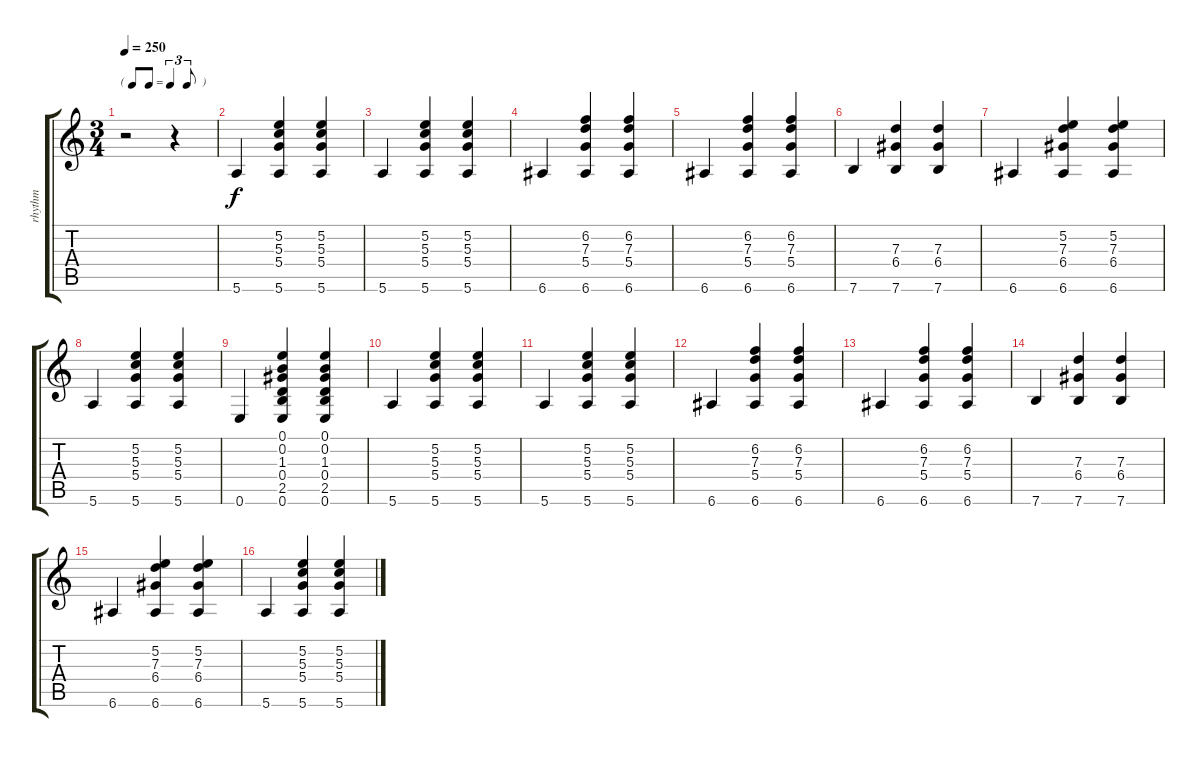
\track ("rhythm" "rhythm") {instrument acousticguitarnylon}
\staff {score tabs}
\tuning (E4 B3 G3 D3 A2 E2) {hide}
\ts (3 4)
\tf triplet8th
\tempo 250
\clef g2
\ks c
r.2{dy f instrument acousticguitarnylon} r.4 |
5.6.4 (5.2 5.3 5.4 5.6).4 (5.2 5.3 5.4 5.6).4 |
5.6.4 (5.2 5.3 5.4 5.6).4 (5.2 5.3 5.4 5.6).4 |
6.6.4 (6.2 7.3 5.4 6.6).4 (6.2 7.3 5.4 6.6).4 |
6.6.4 (6.2 7.3 5.4 6.6).4 (6.2 7.3 5.4 6.6).4 |
7.6.4 (7.3 6.4 7.6).4 (7.3 6.4 7.6).4 |
6.6.4 (5.2 7.3 6.4 6.6).4 (5.2 7.3 6.4 6.6).4 |
5.6.4 (5.2 5.3 5.4 5.6).4 (5.2 5.3 5.4 5.6).4 |
0.6.4 (0.1 0.2 1.3 0.4 2.5 0.6).4 (0.1 0.2 1.3 0.4 2.5 0.6).4 |
5.6.4 (5.2 5.3 5.4 5.6).4 (5.2 5.3 5.4 5.6).4 |
5.6.4 (5.2 5.3 5.4 5.6).4 (5.2 5.3 5.4 5.6).4 |
6.6.4 (6.2 7.3 5.4 6.6).4 (6.2 7.3 5.4 6.6).4 |
6.6.4 (6.2 7.3 5.4 6.6).4 (6.2 7.3 5.4 6.6).4 |
7.6.4 (7.3 6.4 7.6).4 (7.3 6.4 7.6).4 |
6.6.4 (5.2 7.3 6.4 6.6).4 (5.2 7.3 6.4 6.6).4 |
5.6.4 (5.2 5.3 5.4 5.6).4 (5.2 5.3 5.4 5.6).4
